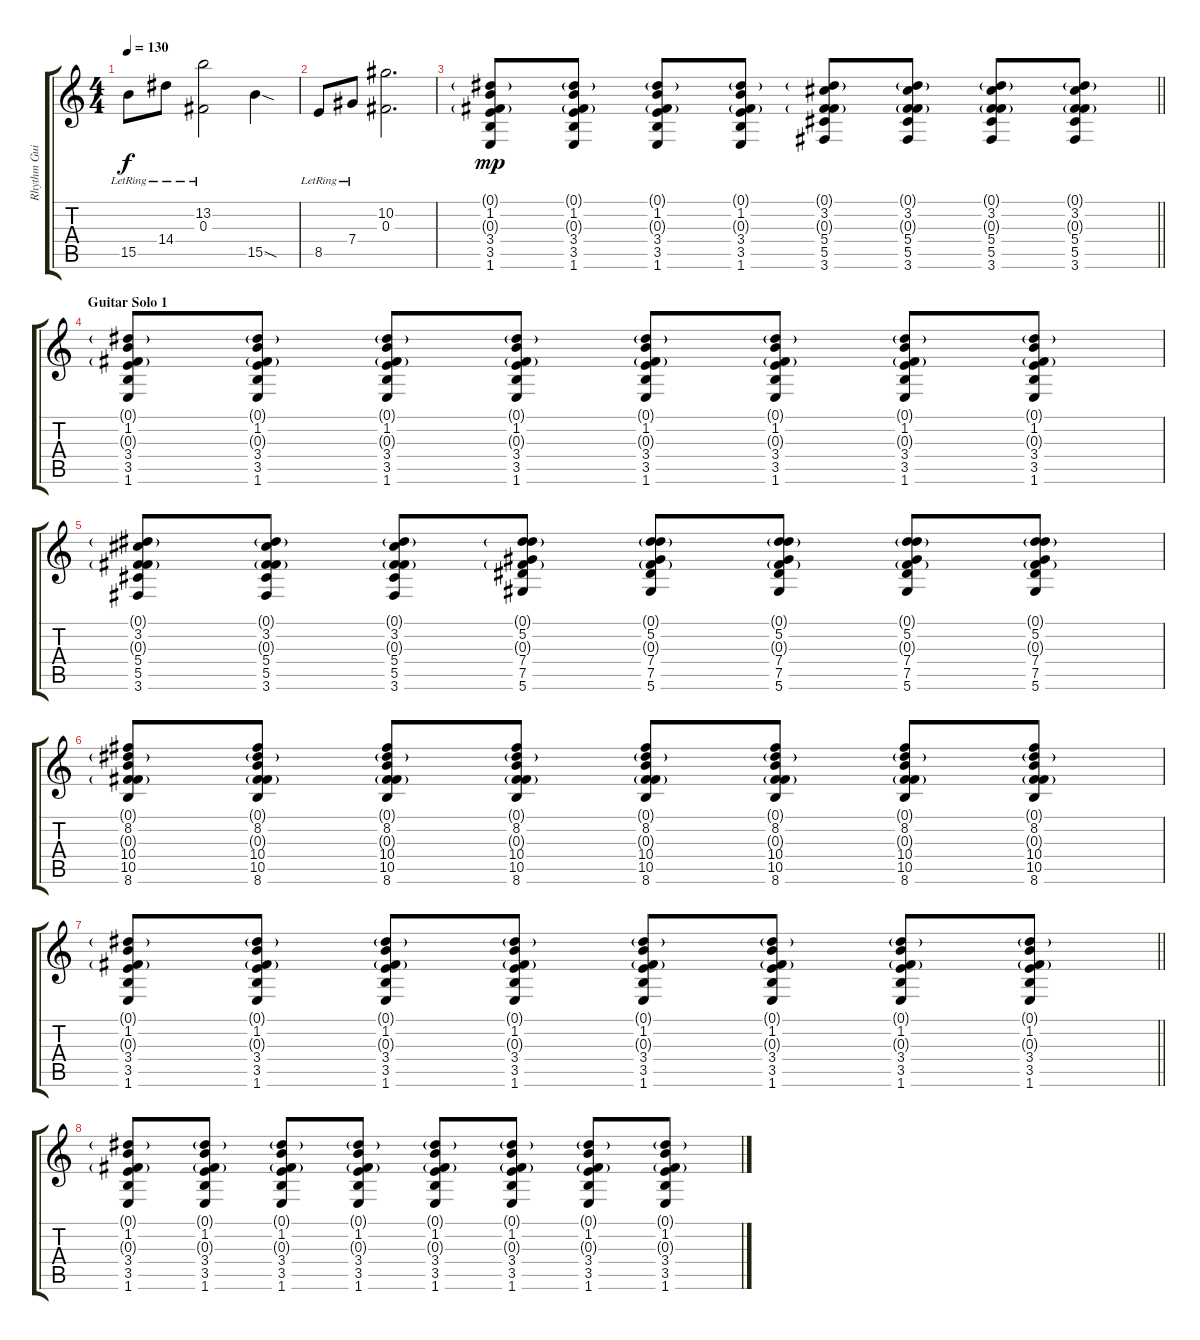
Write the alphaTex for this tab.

\track ("Rhythm Guitar" "Rhythm Gui") {instrument overdrivenguitar}
\staff {score tabs}
\tuning (Eb4 Bb3 Gb3 Db3 Ab2 Eb2) {hide}
\ts (4 4)
\tempo 130
\clef g2
\ks c
15.5{lr}.8{dy f} 14.4{lr}.8 (13.2{lr} 0.3{lr}).2 15.5{sod}.4 |
8.5{lr}.8 7.4{lr}.8 (10.2 0.3).2{d} |
\barLineRight lightlight
(0.1{g} 1.2 0.3{g} 3.4 3.5 1.6).8{dy mp} (0.1{g} 1.2 0.3{g} 3.4 3.5 1.6).8 (0.1{g} 1.2 0.3{g} 3.4 3.5 1.6).8 (0.1{g} 1.2 0.3{g} 3.4 3.5 1.6).8 (0.1{g} 3.2 0.3{g} 5.4 5.5 3.6).8 (0.1{g} 3.2 0.3{g} 5.4 5.5 3.6).8 (0.1{g} 3.2 0.3{g} 5.4 5.5 3.6).8 (0.1{g} 3.2 0.3{g} 5.4 5.5 3.6).8 |
\section ("" "Guitar Solo 1")
(0.1{g} 1.2 0.3{g} 3.4 3.5 1.6).8 (0.1{g} 1.2 0.3{g} 3.4 3.5 1.6).8 (0.1{g} 1.2 0.3{g} 3.4 3.5 1.6).8 (0.1{g} 1.2 0.3{g} 3.4 3.5 1.6).8 (0.1{g} 1.2 0.3{g} 3.4 3.5 1.6).8 (0.1{g} 1.2 0.3{g} 3.4 3.5 1.6).8 (0.1{g} 1.2 0.3{g} 3.4 3.5 1.6).8 (0.1{g} 1.2 0.3{g} 3.4 3.5 1.6).8 |
(0.1{g} 3.2 0.3{g} 5.4 5.5 3.6).8 (0.1{g} 3.2 0.3{g} 5.4 5.5 3.6).8 (0.1{g} 3.2 0.3{g} 5.4 5.5 3.6).8 (0.1{g} 5.2 0.3{g} 7.4 7.5 5.6).8 (0.1{g} 5.2 0.3{g} 7.4 7.5 5.6).8 (0.1{g} 5.2 0.3{g} 7.4 7.5 5.6).8 (0.1{g} 5.2 0.3{g} 7.4 7.5 5.6).8 (0.1{g} 5.2 0.3{g} 7.4 7.5 5.6).8 |
(0.1{g} 8.2 0.3{g} 10.4 10.5 8.6).8 (0.1{g} 8.2 0.3{g} 10.4 10.5 8.6).8 (0.1{g} 8.2 0.3{g} 10.4 10.5 8.6).8 (0.1{g} 8.2 0.3{g} 10.4 10.5 8.6).8 (0.1{g} 8.2 0.3{g} 10.4 10.5 8.6).8 (0.1{g} 8.2 0.3{g} 10.4 10.5 8.6).8 (0.1{g} 8.2 0.3{g} 10.4 10.5 8.6).8 (0.1{g} 8.2 0.3{g} 10.4 10.5 8.6).8 |
\barLineRight lightlight
(0.1{g} 1.2 0.3{g} 3.4 3.5 1.6).8 (0.1{g} 1.2 0.3{g} 3.4 3.5 1.6).8 (0.1{g} 1.2 0.3{g} 3.4 3.5 1.6).8 (0.1{g} 1.2 0.3{g} 3.4 3.5 1.6).8 (0.1{g} 1.2 0.3{g} 3.4 3.5 1.6).8 (0.1{g} 1.2 0.3{g} 3.4 3.5 1.6).8 (0.1{g} 1.2 0.3{g} 3.4 3.5 1.6).8 (0.1{g} 1.2 0.3{g} 3.4 3.5 1.6).8 |
(0.1{g} 1.2 0.3{g} 3.4 3.5 1.6).8 (0.1{g} 1.2 0.3{g} 3.4 3.5 1.6).8 (0.1{g} 1.2 0.3{g} 3.4 3.5 1.6).8 (0.1{g} 1.2 0.3{g} 3.4 3.5 1.6).8 (0.1{g} 1.2 0.3{g} 3.4 3.5 1.6).8 (0.1{g} 1.2 0.3{g} 3.4 3.5 1.6).8 (0.1{g} 1.2 0.3{g} 3.4 3.5 1.6).8 (0.1{g} 1.2 0.3{g} 3.4 3.5 1.6).8
